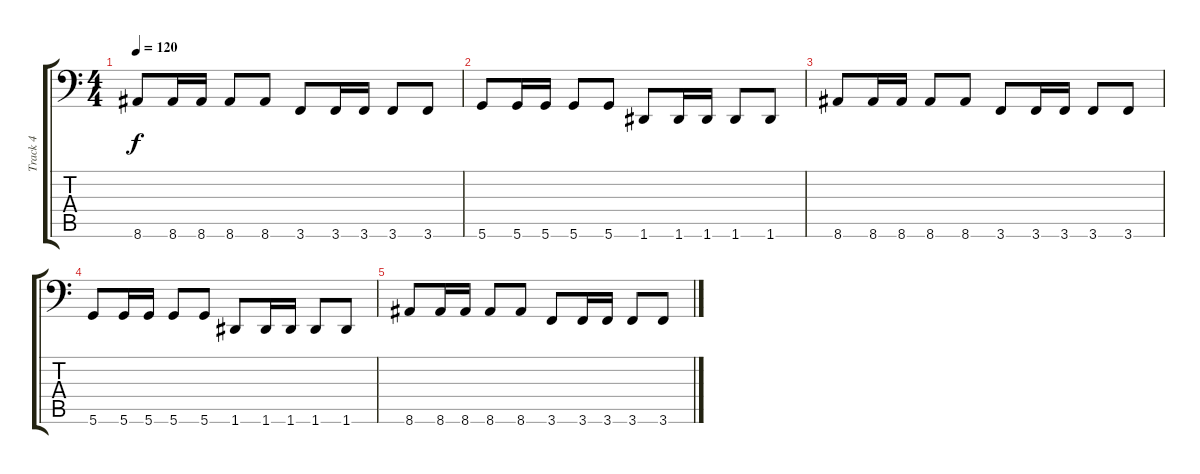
\track ("Track 4" "Track 4") {instrument electricbasspick}
\staff {score tabs}
\tuning (E3 B2 G2 D2 A1 D1) {hide}
\ts (4 4)
\tempo 120
\clef f4
\ks c
8.6.8{dy f} 8.6.16 8.6.16 8.6.8 8.6.8 3.6.8 3.6.16 3.6.16 3.6.8 3.6.8 |
5.6.8 5.6.16 5.6.16 5.6.8 5.6.8 1.6.8 1.6.16 1.6.16 1.6.8 1.6.8 |
8.6.8 8.6.16 8.6.16 8.6.8 8.6.8 3.6.8 3.6.16 3.6.16 3.6.8 3.6.8 |
5.6.8 5.6.16 5.6.16 5.6.8 5.6.8 1.6.8 1.6.16 1.6.16 1.6.8 1.6.8 |
8.6.8 8.6.16 8.6.16 8.6.8 8.6.8 3.6.8 3.6.16 3.6.16 3.6.8 3.6.8
